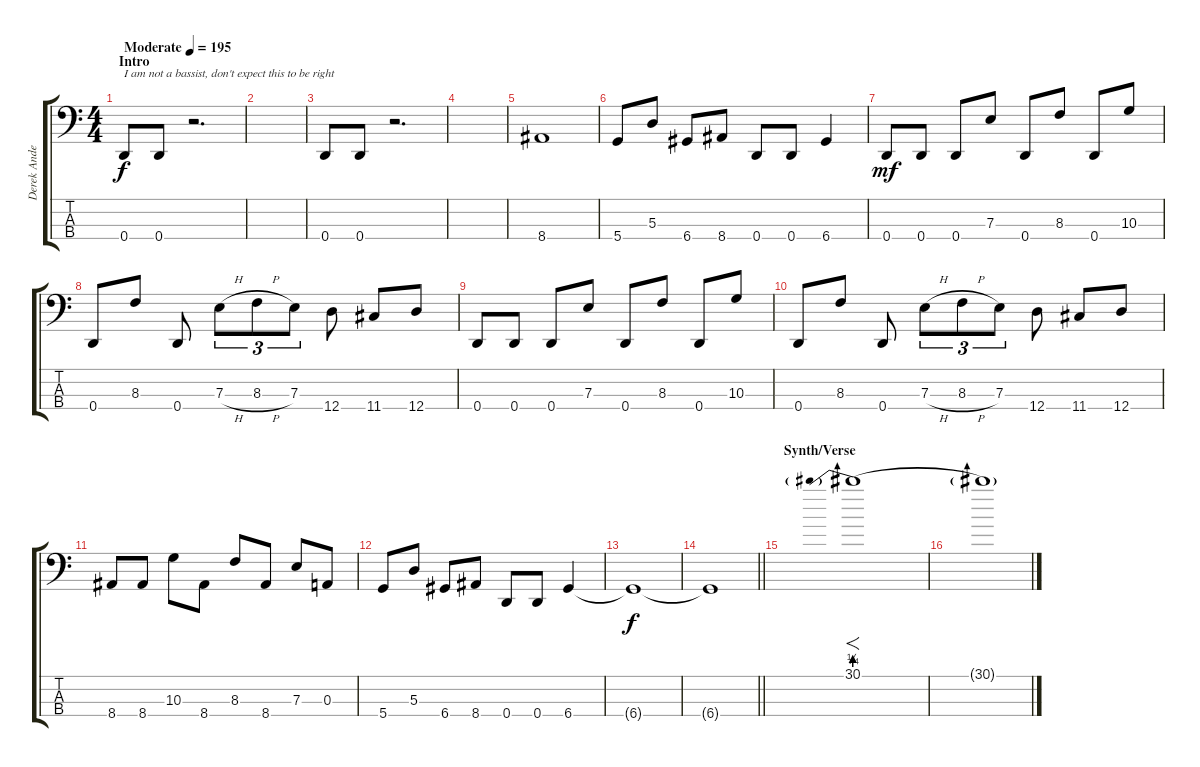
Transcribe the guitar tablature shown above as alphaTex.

\track ("Derek Anderson" "Derek Ande") {instrument electricbassfinger}
\staff {score tabs}
\tuning (G2 D2 A1 D1) {hide}
\ts (4 4)
\section ("" "Intro")
\tempo (195 "Moderate")
\clef f4
\ks c
0.4.8{txt "I am not a bassist, don't expect this to be right" dy f instrument electricbassfinger} 0.4.8 r.2{d} |
|
0.4.8 0.4.8 r.2{d} |
|
8.4.1 |
5.4.8 5.3.8 6.4.8 8.4.8 0.4.8 0.4.8 6.4.4 |
0.4.8{dy mf} 0.4.8 0.4.8 7.3.8 0.4.8 8.3.8 0.4.8 10.3.8 |
0.4.8 8.3.8 0.4.8 7.3{h}.8{tu (3 2)} 8.3{h}.8{tu (3 2)} 7.3.8{tu (3 2)} 12.4.8 11.4.8 12.4.8 |
0.4.8 0.4.8 0.4.8 7.3.8 0.4.8 8.3.8 0.4.8 10.3.8 |
0.4.8 8.3.8 0.4.8 7.3{h}.8{tu (3 2)} 8.3{h}.8{tu (3 2)} 7.3.8{tu (3 2)} 12.4.8 11.4.8 12.4.8 |
8.4.8 8.4.8 10.3.8 8.4.8 8.3.8 8.4.8 7.3.8 0.3.8 |
5.4.8 5.3.8 6.4.8 8.4.8 0.4.8 0.4.8 6.4.4 |
6.4{t}.1{dy f} |
\barLineRight lightlight
6.4{t}.1 |
\section ("" "Synth/Verse")
30.1{be (prebend 0 1 60 1)}.1{f volume 4 instrument tremolostrings} |
30.1{t}.1
